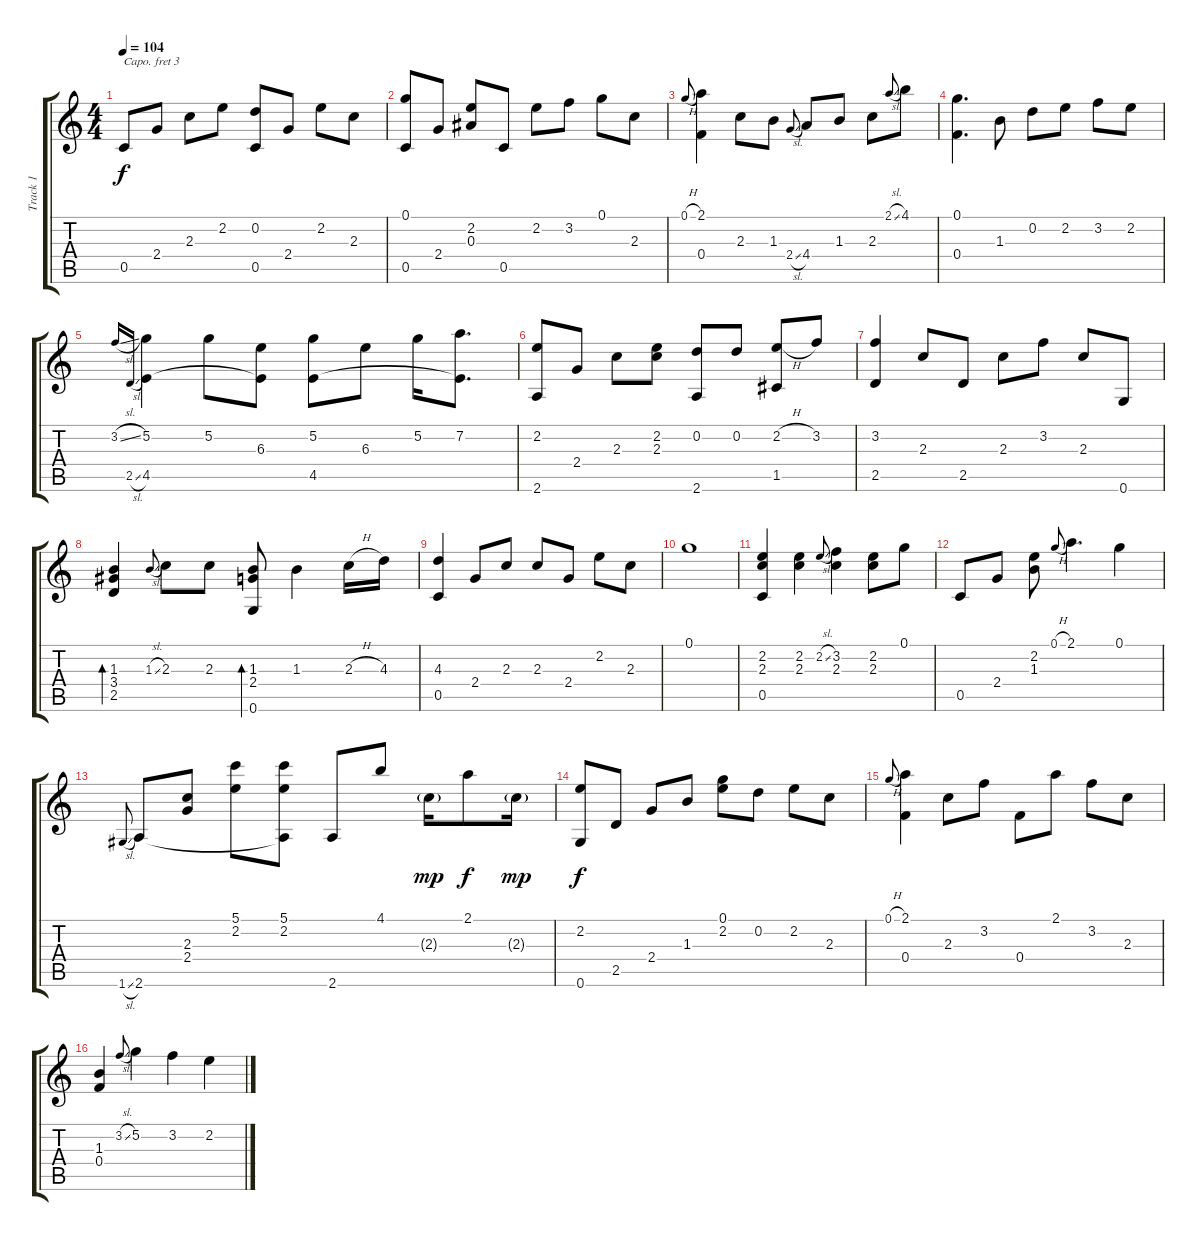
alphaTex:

\track ("Track 1" "Track 1") {instrument acousticguitarsteel}
\staff {score tabs}
\capo 3
\tuning (E4 B3 G3 D3 A2 E2) {hide}
\ts (4 4)
\tempo 104
\clef g2
\ks c
0.5.8{dy f} 2.4.8 2.3.8 2.2.8 (0.2 0.5).8 2.4.8 2.2.8 2.3.8 |
(0.1 0.5).8 2.4.8 (2.2 0.3).8 0.5.8 2.2.8 3.2.8 0.1.8 2.3.8 |
0.1{h}.8{gr onbeat} (2.1 0.4).4 2.3.8 1.3.8 2.4{sl}.8{gr onbeat} 4.4.8 1.3.8 2.3.8 2.1{sl}.8{gr onbeat} 4.1.8 |
(0.1 0.4).4{d} 1.3.8 0.2.8 2.2.8 3.2.8 2.2.8 |
3.2{sl}.16{gr onbeat} 2.5{sl}.16{gr onbeat} (5.2 4.5).4 5.2.8 (6.3 4.5{t}).8 (5.2 4.5).8 6.3.8 5.2.16 (7.2 4.5{t}).8{d} |
(2.2 2.6).8 2.4.8 2.3.8 (2.2 2.3).8 (0.2 2.6).8 0.2.8 (2.2{h} 1.5).8 3.2.8 |
(3.2 2.5).4 2.3.8 2.5.8 2.3.8 3.2.8 2.3.8 0.6.8 |
(1.3 3.4 2.5).4{bd 120} 1.3{sl}.8{gr onbeat} 2.3.8 2.3.8 (1.3 2.4 0.6).8{bd 120} 1.3.4 2.3{h}.16 4.3.16 |
(4.3 0.5).4 2.4.8 2.3.8 2.3.8 2.4.8 2.2.8 2.3.8 |
0.1.1 |
(2.2 2.3 0.5).4 (2.2 2.3).4 2.2{sl}.8{gr onbeat} (3.2 2.3).4 (2.2 2.3).8 0.1.8 |
0.5.8 2.4.8 (2.2 1.3).8 0.1{h}.8{gr onbeat} 2.1.4{d} 0.1.4 |
1.6{sl}.8{gr onbeat} 2.6.8 (2.3 2.4).8 (5.1 2.2).8 (5.1 2.2 2.6{t}).8 2.6.8 4.1.8 2.3{g}.16{dy mp} 2.1.8{dy f} 2.3{g}.16{dy mp} |
(2.2 0.6).8{dy f} 2.5.8 2.4.8 1.3.8 (0.1 2.2).8 0.2.8 2.2.8 2.3.8 |
0.1{h}.8{gr onbeat} (2.1 0.4).4 2.3.8 3.2.8 0.4.8 2.1.8 3.2.8 2.3.8 |
(1.3 0.4).4 3.2{sl}.8{gr onbeat} 5.2.4 3.2.4 2.2.4
